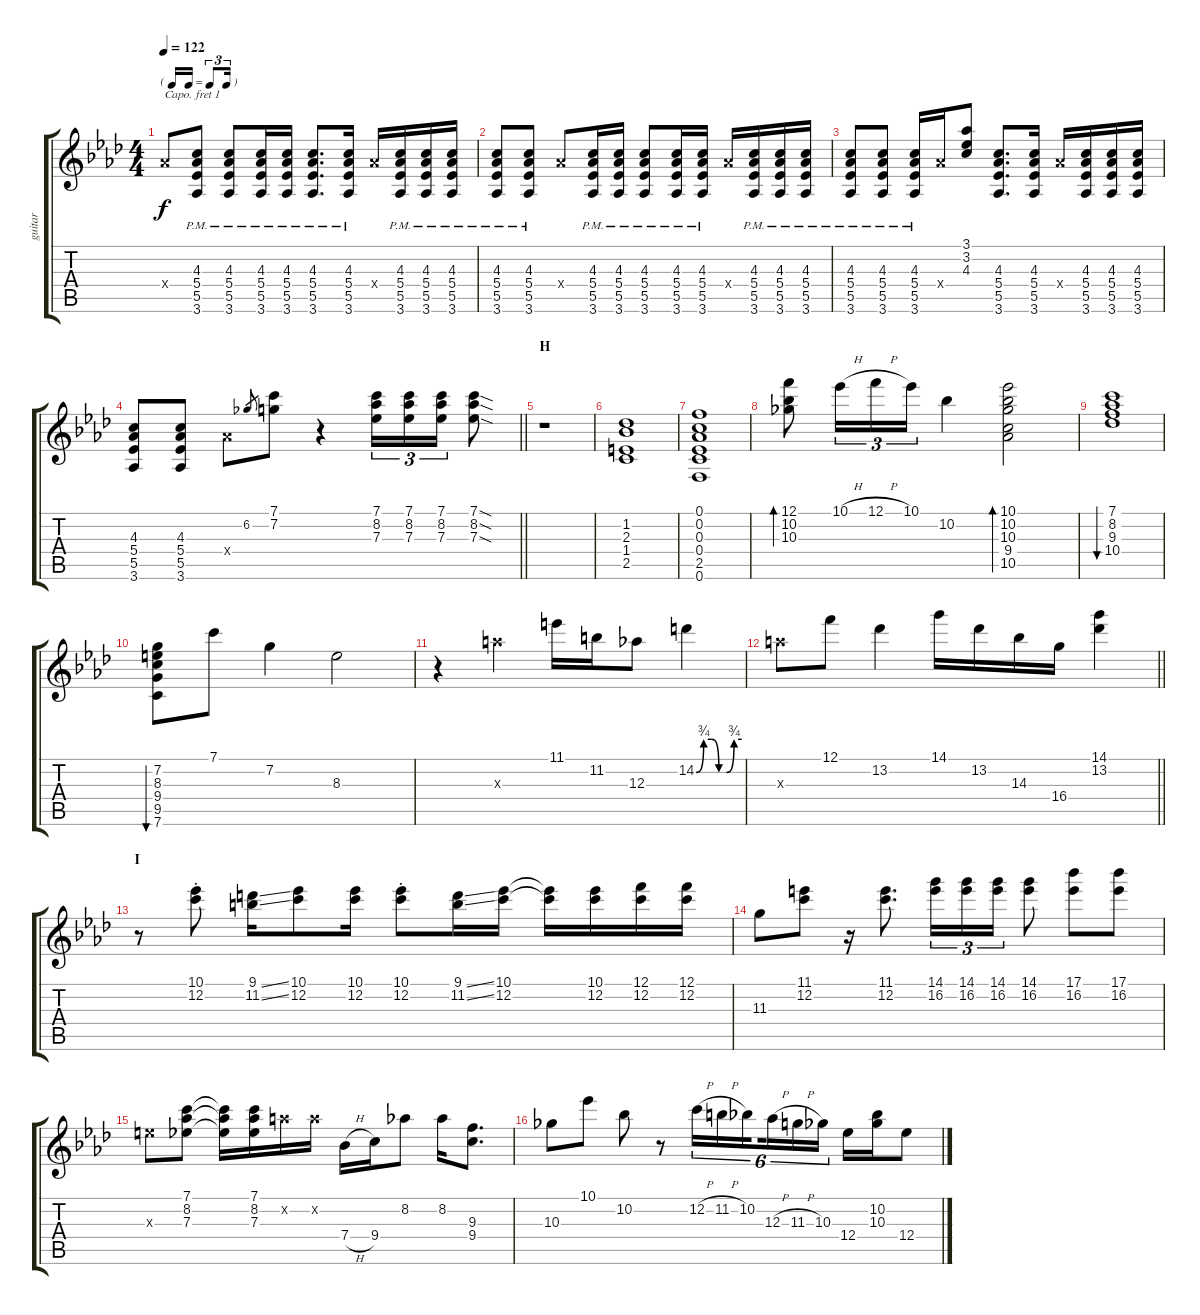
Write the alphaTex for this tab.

\track ("guitar" "guitar") {instrument electricguitarjazz}
\staff {score tabs}
\capo 1
\tuning (E4 B3 G3 D3 A2 E2) {hide}
\ts (4 4)
\tf triplet16th
\tempo 122
\clef g2
\ks ab
5.4{x}.8{dy f} (4.3{pm} 5.4{pm} 5.5{pm} 3.6{pm}).8 (4.3{pm} 5.4{pm} 5.5{pm} 3.6{pm}).8 (4.3{pm} 5.4{pm} 5.5{pm} 3.6{pm}).16 (4.3{pm} 5.4{pm} 5.5{pm} 3.6{pm}).16 (4.3{pm} 5.4{pm} 5.5{pm} 3.6{pm}).8{d} (4.3{pm} 5.4{pm} 5.5{pm} 3.6{pm}).16 5.4{x}.16 (4.3{pm} 5.4{pm} 5.5{pm} 3.6{pm}).16 (4.3{pm} 5.4{pm} 5.5{pm} 3.6{pm}).16 (4.3{pm} 5.4{pm} 5.5{pm} 3.6{pm}).16 |
(4.3{pm} 5.4{pm} 5.5{pm} 3.6{pm}).8 (4.3{pm} 5.4{pm} 5.5{pm} 3.6{pm}).8 5.4{x}.8 (4.3{pm} 5.4{pm} 5.5{pm} 3.6{pm}).16 (4.3{pm} 5.4{pm} 5.5{pm} 3.6{pm}).16 (4.3{pm} 5.4{pm} 5.5{pm} 3.6{pm}).8 (4.3{pm} 5.4{pm} 5.5{pm} 3.6{pm}).16 (4.3{pm} 5.4{pm} 5.5{pm} 3.6{pm}).16 5.4{x}.16 (4.3{pm} 5.4{pm} 5.5{pm} 3.6{pm}).16 (4.3{pm} 5.4{pm} 5.5{pm} 3.6{pm}).16 (4.3{pm} 5.4{pm} 5.5{pm} 3.6{pm}).16 |
(4.3{pm} 5.4{pm} 5.5{pm} 3.6{pm}).8 (4.3{pm} 5.4{pm} 5.5{pm} 3.6{pm}).8 (4.3{pm} 5.4{pm} 5.5{pm} 3.6{pm}).16 5.4{x}.16 (3.1 3.2 4.3).8 (4.3 5.4 5.5 3.6).8{d} (4.3 5.4 5.5 3.6).16 5.4{x}.16 (4.3 5.4 5.5 3.6).16 (4.3 5.4 5.5 3.6).16 (4.3 5.4 5.5 3.6).16 |
\barLineRight lightlight
(4.3 5.4 5.5 3.6).8 (4.3 5.4 5.5 3.6).8 5.4{x}.8 6.2.8{gr} (7.1 7.2).8 r.4 (7.1 8.2 7.3).16{tu (3 2)} (7.1 8.2 7.3).16{tu (3 2)} (7.1 8.2 7.3).16{tu (3 2)} (7.1{sod} 8.2{sod} 7.3{sod}).8 |
\section ("" "H")
r.1 |
(1.2 2.3 1.4 2.5).1 |
(0.1 0.2 0.3 0.4 2.5 0.6).1 |
(12.1 10.2 10.3).8{bd 120} 10.1{h}.16{tu (3 2)} 12.1{h}.16{tu (3 2)} 10.1.16{tu (3 2)} 10.2.4 (10.1 10.2 10.3 9.4 10.5).2{bd 120} |
(7.1 8.2 9.3 10.4).1{bu 120} |
(7.2 8.3 9.4 9.5 7.6).8{bu 120} 7.1.8 7.2.4 8.3.2 |
r.4 13.3{x}.4 11.1.16 11.2.16 12.3.8 14.2{be (custom 0 0 10 3 20 3 30 0 40 0 50 3 60 3)}.4 |
\barLineRight lightlight
13.3{x}.8 12.1.8 13.2.4 14.1.16 13.2.16 14.3.16 16.4.16 (14.1 13.2).4 |
\section ("" "I")
r.8 (10.1{st} 12.2{st}).8 (9.1{ss} 11.2{ss}).16 (10.1 12.2).8 (10.1 12.2).16 (10.1{st} 12.2{st}).8 (9.1{ss} 11.2{ss}).16 (10.1 12.2).16 (10.1{t} 12.2{t}).16 (10.1 12.2).16 (12.1 12.2).16 (12.1 12.2).16 |
11.3.8 (11.1 12.2).8 r.16 (11.1 12.2).8{d} (14.1 16.2).16{tu (3 2)} (14.1 16.2).16{tu (3 2)} (14.1 16.2).16{tu (3 2)} (14.1 16.2).8 (17.1 16.2).8 (17.1 16.2).8 |
8.3{x}.8 (7.1 8.2 7.3).8 (7.1{t} 8.2{t} 7.3{t}).16 (7.1 8.2 7.3).16 9.2{x}.16 9.2{x}.16 7.4{h}.16 9.4.16 8.2.8 8.2.16 (9.3 9.4).8{d} |
10.3.8 10.1.8 10.2.8 r.8 12.2{h}.16{tu (6 4)} 11.2{h}.16{tu (6 4)} 10.2.16{tu (6 4) beam splitsecondary} 12.3{h}.16{tu (6 4)} 11.3{h}.16{tu (6 4)} 10.3.16{tu (6 4)} 12.4.16 (10.2 10.3).16 12.4.8
